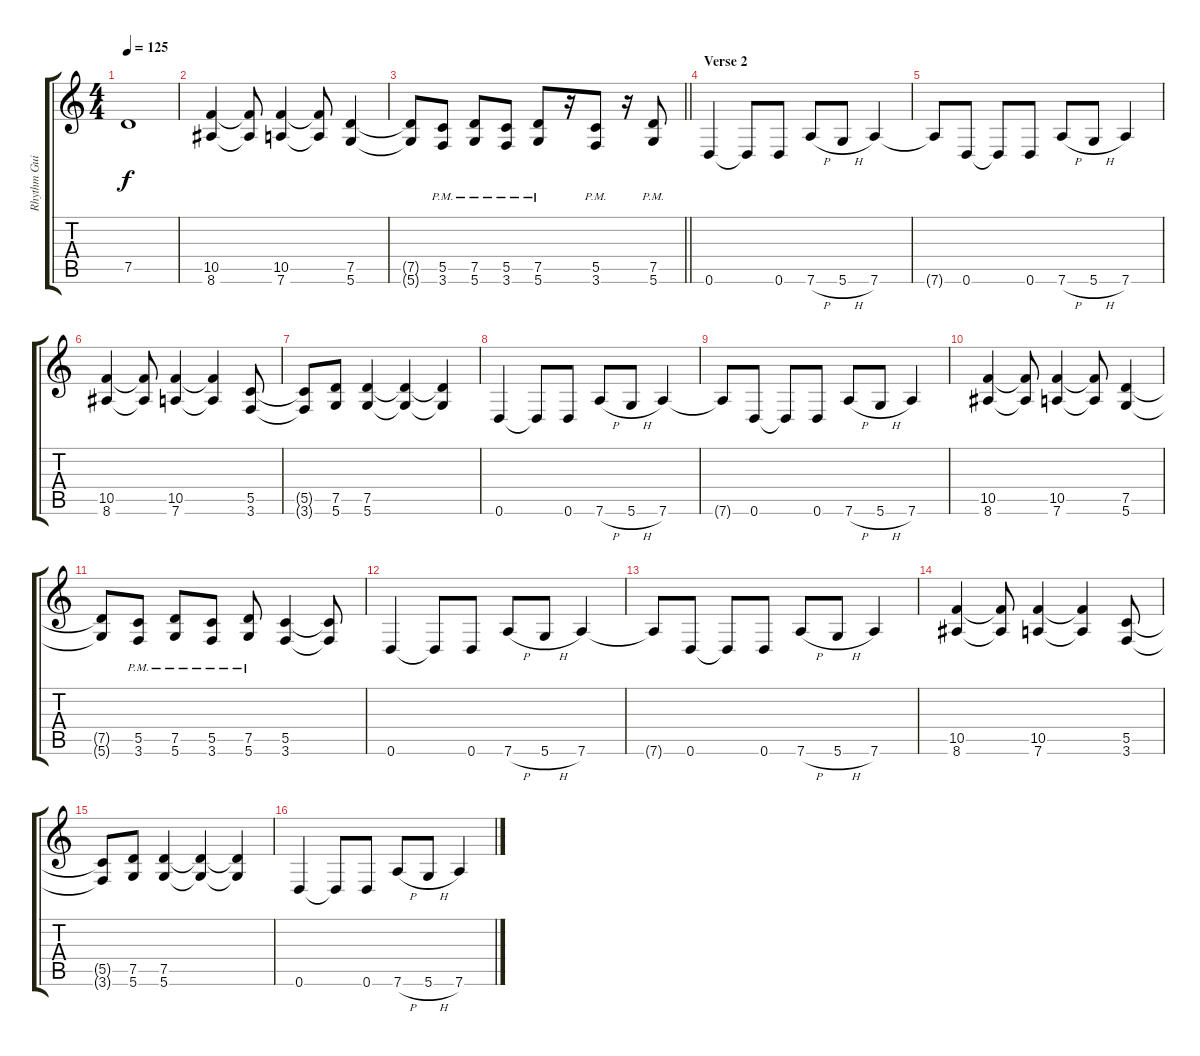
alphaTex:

\track ("Rhythm Guitar" "Rhythm Gui") {instrument distortionguitar}
\staff {score tabs}
\tuning (D4 A3 F3 C3 G2 D2) {hide}
\ts (4 4)
\tempo 125
\clef g2
\ks c
7.5{t}.1{dy f} |
(10.5 8.6).4 (10.5{t} 8.6{t}).8 (10.5 7.6).4 (10.5{t} 7.6{t}).8 (7.5 5.6).4 |
\barLineRight lightlight
(7.5{t} 5.6{t}).8 (5.5{pm} 3.6{pm}).8 (7.5{pm} 5.6{pm}).8 (5.5{pm} 3.6{pm}).8 (7.5{pm} 5.6{pm}).8 r.16 (5.5{pm} 3.6{pm}).8 r.16 (7.5{pm} 5.6{pm}).8 |
\section ("" "Verse 2")
0.6.4 0.6{t}.8 0.6.8 7.6{h}.8 5.6{h}.8 7.6.4 |
7.6{t}.8 0.6.8 0.6{t}.8 0.6.8 7.6{h}.8 5.6{h}.8 7.6.4 |
(10.5 8.6).4 (10.5{t} 8.6{t}).8 (10.5 7.6).4 (10.5{t} 7.6{t}).4 (5.5 3.6).8 |
(5.5{t} 3.6{t}).8 (7.5 5.6).8 (7.5 5.6).4 (7.5{t} 5.6{t}).4 (7.5{t} 5.6{t}).4 |
0.6.4 0.6{t}.8 0.6.8 7.6{h}.8 5.6{h}.8 7.6.4 |
7.6{t}.8 0.6.8 0.6{t}.8 0.6.8 7.6{h}.8 5.6{h}.8 7.6.4 |
(10.5 8.6).4 (10.5{t} 8.6{t}).8 (10.5 7.6).4 (10.5{t} 7.6{t}).8 (7.5 5.6).4 |
(7.5{t} 5.6{t}).8 (5.5{pm} 3.6{pm}).8 (7.5{pm} 5.6{pm}).8 (5.5{pm} 3.6{pm}).8 (7.5{pm} 5.6{pm}).8 (5.5 3.6).4 (5.5{t} 3.6{t}).8 |
0.6.4 0.6{t}.8 0.6.8 7.6{h}.8 5.6{h}.8 7.6.4 |
7.6{t}.8 0.6.8 0.6{t}.8 0.6.8 7.6{h}.8 5.6{h}.8 7.6.4 |
(10.5 8.6).4 (10.5{t} 8.6{t}).8 (10.5 7.6).4 (10.5{t} 7.6{t}).4 (5.5 3.6).8 |
(5.5{t} 3.6{t}).8 (7.5 5.6).8 (7.5 5.6).4 (7.5{t} 5.6{t}).4 (7.5{t} 5.6{t}).4 |
0.6.4 0.6{t}.8 0.6.8 7.6{h}.8 5.6{h}.8 7.6.4
